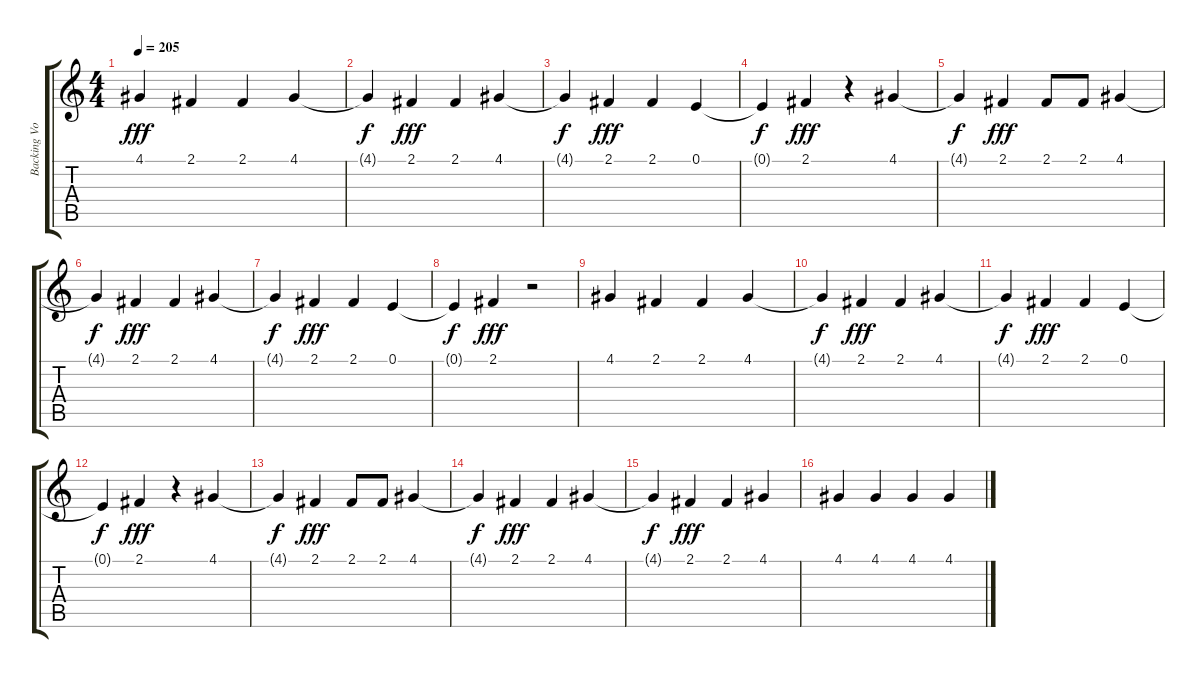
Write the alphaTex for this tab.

\track ("Backing Vocals" "Backing Vo") {instrument oboe}
\staff {score tabs}
\tuning (E4 B3 G3 D3 A2 E2) {hide}
\ts (4 4)
\tempo 205
\clef g2
\ks c
4.1.4{dy fff} 2.1.4 2.1.4 4.1.4 |
4.1{t}.4{dy f} 2.1.4{dy fff} 2.1.4 4.1.4 |
4.1{t}.4{dy f} 2.1.4{dy fff} 2.1.4 0.1.4 |
0.1{t}.4{dy f} 2.1.4{dy fff} r.4 4.1.4 |
4.1{t}.4{dy f} 2.1.4{dy fff} 2.1.8 2.1.8 4.1.4 |
4.1{t}.4{dy f} 2.1.4{dy fff} 2.1.4 4.1.4 |
4.1{t}.4{dy f} 2.1.4{dy fff} 2.1.4 0.1.4 |
0.1{t}.4{dy f} 2.1.4{dy fff} r.2 |
4.1.4 2.1.4 2.1.4 4.1.4 |
4.1{t}.4{dy f} 2.1.4{dy fff} 2.1.4 4.1.4 |
4.1{t}.4{dy f} 2.1.4{dy fff} 2.1.4 0.1.4 |
0.1{t}.4{dy f} 2.1.4{dy fff} r.4 4.1.4 |
4.1{t}.4{dy f} 2.1.4{dy fff} 2.1.8 2.1.8 4.1.4 |
4.1{t}.4{dy f} 2.1.4{dy fff} 2.1.4 4.1.4 |
4.1{t}.4{dy f} 2.1.4{dy fff} 2.1.4 4.1.4 |
4.1.4 4.1.4 4.1.4 4.1.4
